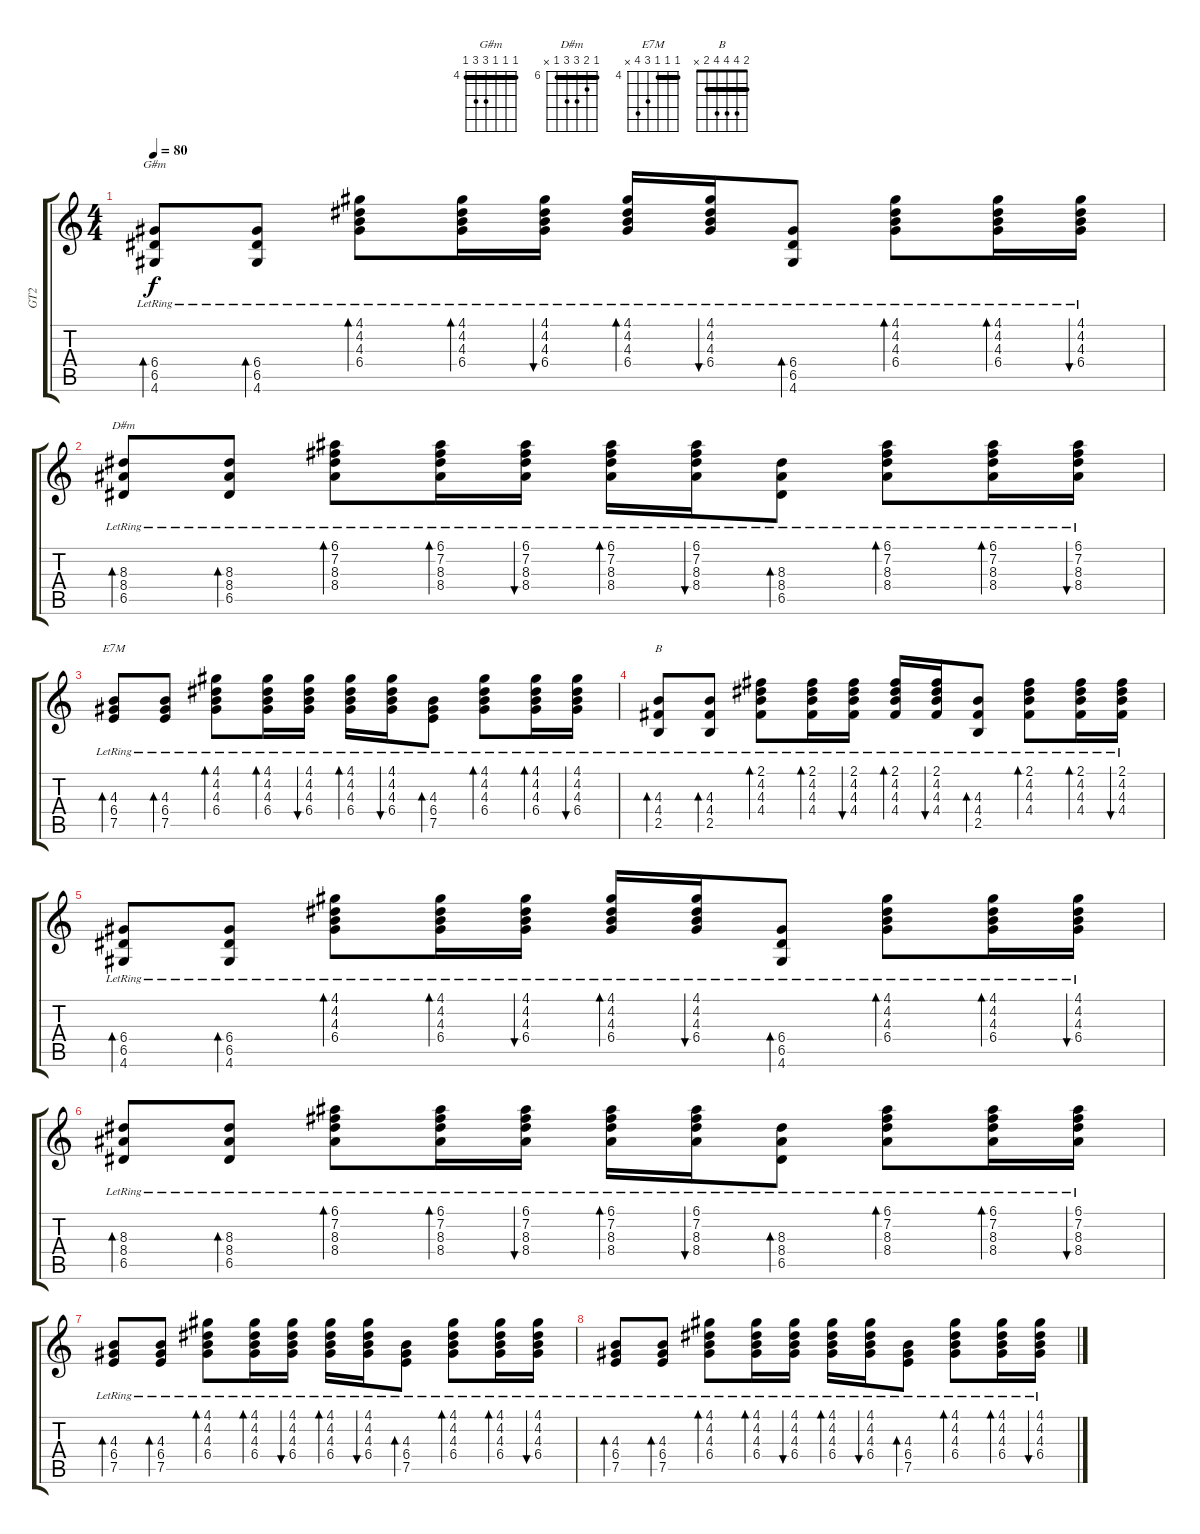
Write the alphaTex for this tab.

\track ("GT2" "GT2") {instrument acousticguitarsteel}
\staff {score tabs}
\tuning (E4 B3 G3 D3 A2 E2) {hide}
\chord ("G#m" 4 4 4 6 6 4) {firstfret 4 barre 4}
\chord ("D#m" 6 7 8 8 6 x) {firstfret 6 barre 6}
\chord ("E7M" 4 4 4 6 7 x) {firstfret 4 barre 4}
\chord ("B" 2 4 4 4 2 x) {barre 2}
\ts (4 4)
\tempo 80
\clef g2
\ks c
(6.4{lr} 6.5{lr} 4.6{lr}).8{bd 30 ch "G#m" dy f} (6.4{lr} 6.5{lr} 4.6{lr}).8{bd 30} (4.1{lr} 4.2{lr} 4.3{lr} 6.4{lr}).8{bd 30} (4.1{lr} 4.2{lr} 4.3{lr} 6.4{lr}).16{bd 30} (4.1{lr} 4.2{lr} 4.3{lr} 6.4{lr}).16{bu 30} (4.1{lr} 4.2{lr} 4.3{lr} 6.4{lr}).16{bd 30} (4.1{lr} 4.2{lr} 4.3{lr} 6.4{lr}).16{bu 30} (6.4{lr} 6.5{lr} 4.6{lr}).8{bd 30} (4.1{lr} 4.2{lr} 4.3{lr} 6.4{lr}).8{bd 30} (4.1{lr} 4.2{lr} 4.3{lr} 6.4{lr}).16{bd 30} (4.1{lr} 4.2{lr} 4.3{lr} 6.4{lr}).16{bu 30} |
(8.3{lr} 8.4{lr} 6.5{lr}).8{bd 30 ch "D#m"} (8.3{lr} 8.4{lr} 6.5{lr}).8{bd 30} (6.1{lr} 7.2{lr} 8.3{lr} 8.4{lr}).8{bd 30} (6.1{lr} 7.2{lr} 8.3{lr} 8.4{lr}).16{bd 30} (6.1{lr} 7.2{lr} 8.3{lr} 8.4{lr}).16{bu 30} (6.1{lr} 7.2{lr} 8.3{lr} 8.4{lr}).16{bd 30} (6.1{lr} 7.2{lr} 8.3{lr} 8.4{lr}).16{bu 30} (8.3{lr} 8.4{lr} 6.5{lr}).8{bd 30} (6.1{lr} 7.2{lr} 8.3{lr} 8.4{lr}).8{bd 30} (6.1{lr} 7.2{lr} 8.3{lr} 8.4{lr}).16{bd 30} (6.1{lr} 7.2{lr} 8.3{lr} 8.4{lr}).16{bu 30} |
(4.3{lr} 6.4{lr} 7.5{lr}).8{bd 30 ch "E7M"} (4.3{lr} 6.4{lr} 7.5{lr}).8{bd 30} (4.1{lr} 4.2{lr} 4.3{lr} 6.4{lr}).8{bd 30} (4.1{lr} 4.2{lr} 4.3{lr} 6.4{lr}).16{bd 30} (4.1{lr} 4.2{lr} 4.3{lr} 6.4{lr}).16{bu 30} (4.1{lr} 4.2{lr} 4.3{lr} 6.4{lr}).16{bd 30} (4.1{lr} 4.2{lr} 4.3{lr} 6.4{lr}).16{bu 30} (4.3{lr} 6.4{lr} 7.5{lr}).8{bd 30} (4.1{lr} 4.2{lr} 4.3{lr} 6.4{lr}).8{bd 30} (4.1{lr} 4.2{lr} 4.3{lr} 6.4{lr}).16{bd 30} (4.1{lr} 4.2{lr} 4.3{lr} 6.4{lr}).16{bu 30} |
(4.3{lr} 4.4{lr} 2.5{lr}).8{bd 30 ch "B"} (4.3{lr} 4.4{lr} 2.5{lr}).8{bd 30} (2.1{lr} 4.2{lr} 4.3{lr} 4.4{lr}).8{bd 30} (2.1{lr} 4.2{lr} 4.3{lr} 4.4{lr}).16{bd 30} (2.1{lr} 4.2{lr} 4.3{lr} 4.4{lr}).16{bu 30} (2.1{lr} 4.2{lr} 4.3{lr} 4.4{lr}).16{bd 30} (2.1{lr} 4.2{lr} 4.3{lr} 4.4{lr}).16{bu 30} (4.3{lr} 4.4{lr} 2.5{lr}).8{bd 30} (2.1{lr} 4.2{lr} 4.3{lr} 4.4{lr}).8{bd 30} (2.1{lr} 4.2{lr} 4.3{lr} 4.4{lr}).16{bd 30} (2.1{lr} 4.2{lr} 4.3{lr} 4.4{lr}).16{bu 30} |
(6.4{lr} 6.5{lr} 4.6{lr}).8{bd 30} (6.4{lr} 6.5{lr} 4.6{lr}).8{bd 30} (4.1{lr} 4.2{lr} 4.3{lr} 6.4{lr}).8{bd 30} (4.1{lr} 4.2{lr} 4.3{lr} 6.4{lr}).16{bd 30} (4.1{lr} 4.2{lr} 4.3{lr} 6.4{lr}).16{bu 30} (4.1{lr} 4.2{lr} 4.3{lr} 6.4{lr}).16{bd 30} (4.1{lr} 4.2{lr} 4.3{lr} 6.4{lr}).16{bu 30} (6.4{lr} 6.5{lr} 4.6{lr}).8{bd 30} (4.1{lr} 4.2{lr} 4.3{lr} 6.4{lr}).8{bd 30} (4.1{lr} 4.2{lr} 4.3{lr} 6.4{lr}).16{bd 30} (4.1{lr} 4.2{lr} 4.3{lr} 6.4{lr}).16{bu 30} |
(8.3{lr} 8.4{lr} 6.5{lr}).8{bd 30} (8.3{lr} 8.4{lr} 6.5{lr}).8{bd 30} (6.1{lr} 7.2{lr} 8.3{lr} 8.4{lr}).8{bd 30} (6.1{lr} 7.2{lr} 8.3{lr} 8.4{lr}).16{bd 30} (6.1{lr} 7.2{lr} 8.3{lr} 8.4{lr}).16{bu 30} (6.1{lr} 7.2{lr} 8.3{lr} 8.4{lr}).16{bd 30} (6.1{lr} 7.2{lr} 8.3{lr} 8.4{lr}).16{bu 30} (8.3{lr} 8.4{lr} 6.5{lr}).8{bd 30} (6.1{lr} 7.2{lr} 8.3{lr} 8.4{lr}).8{bd 30} (6.1{lr} 7.2{lr} 8.3{lr} 8.4{lr}).16{bd 30} (6.1{lr} 7.2{lr} 8.3{lr} 8.4{lr}).16{bu 30} |
(4.3{lr} 6.4{lr} 7.5{lr}).8{bd 30} (4.3{lr} 6.4{lr} 7.5{lr}).8{bd 30} (4.1{lr} 4.2{lr} 4.3{lr} 6.4{lr}).8{bd 30} (4.1{lr} 4.2{lr} 4.3{lr} 6.4{lr}).16{bd 30} (4.1{lr} 4.2{lr} 4.3{lr} 6.4{lr}).16{bu 30} (4.1{lr} 4.2{lr} 4.3{lr} 6.4{lr}).16{bd 30} (4.1{lr} 4.2{lr} 4.3{lr} 6.4{lr}).16{bu 30} (4.3{lr} 6.4{lr} 7.5{lr}).8{bd 30} (4.1{lr} 4.2{lr} 4.3{lr} 6.4{lr}).8{bd 30} (4.1{lr} 4.2{lr} 4.3{lr} 6.4{lr}).16{bd 30} (4.1{lr} 4.2{lr} 4.3{lr} 6.4{lr}).16{bu 30} |
(4.3{lr} 6.4{lr} 7.5{lr}).8{bd 30} (4.3{lr} 6.4{lr} 7.5{lr}).8{bd 30} (4.1{lr} 4.2{lr} 4.3{lr} 6.4{lr}).8{bd 30} (4.1{lr} 4.2{lr} 4.3{lr} 6.4{lr}).16{bd 30} (4.1{lr} 4.2{lr} 4.3{lr} 6.4{lr}).16{bu 30} (4.1{lr} 4.2{lr} 4.3{lr} 6.4{lr}).16{bd 30} (4.1{lr} 4.2{lr} 4.3{lr} 6.4{lr}).16{bu 30} (4.3{lr} 6.4{lr} 7.5{lr}).8{bd 30} (4.1{lr} 4.2{lr} 4.3{lr} 6.4{lr}).8{bd 30} (4.1{lr} 4.2{lr} 4.3{lr} 6.4{lr}).16{bd 30} (4.1{lr} 4.2{lr} 4.3{lr} 6.4{lr}).16{bu 30}
